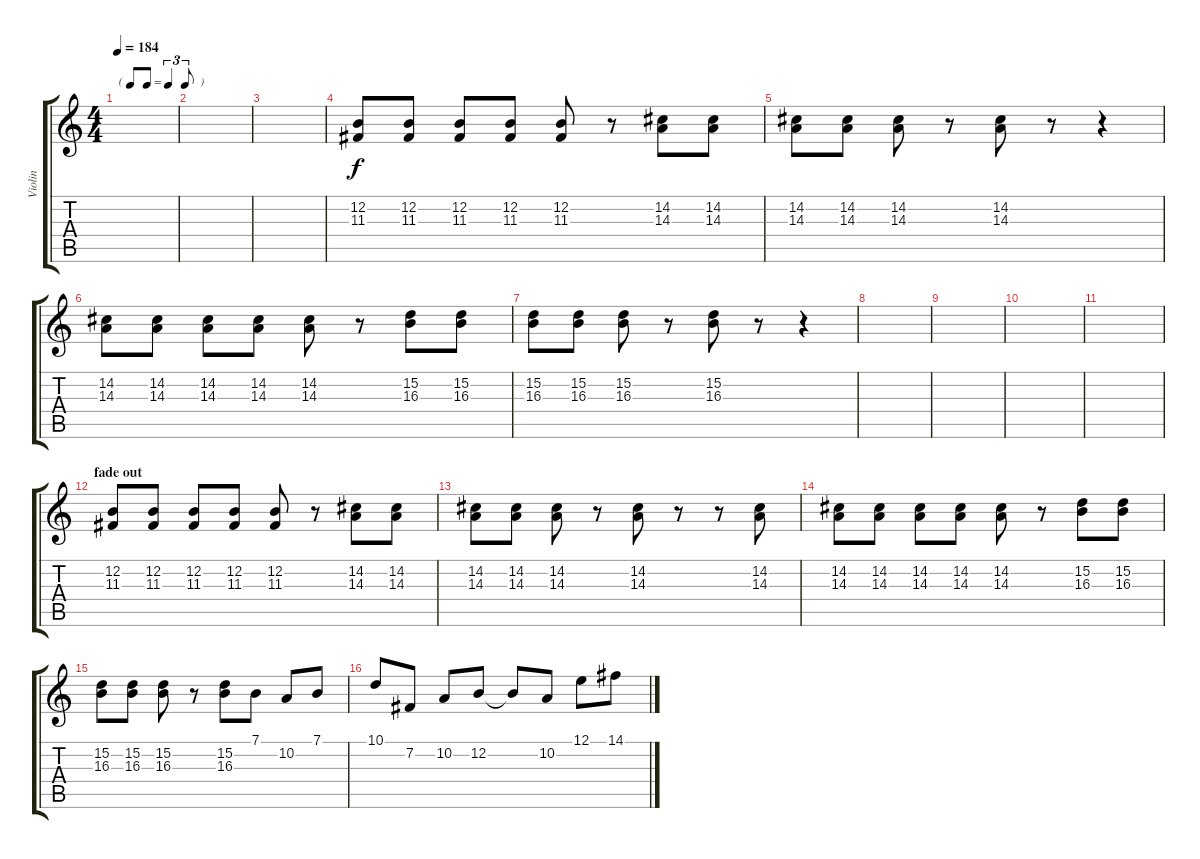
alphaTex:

\track ("Violin" "Violin") {instrument violin}
\staff {score tabs}
\tuning (E4 B3 G3 D3 A2 E2) {hide}
\ts (4 4)
\tf triplet8th
\tempo 184
\clef g2
\ks c
|
|
|
\section ("" "")
(12.2 11.3).8{volume 6} (12.2 11.3).8 (12.2 11.3).8 (12.2 11.3).8 (12.2 11.3).8 r.8 (14.2 14.3).8 (14.2 14.3).8 |
(14.2 14.3).8 (14.2 14.3).8 (14.2 14.3).8 r.8 (14.2 14.3).8 r.8 r.4 |
(14.2 14.3).8{volume 6} (14.2 14.3).8 (14.2 14.3).8 (14.2 14.3).8 (14.2 14.3).8 r.8 (15.2 16.3).8 (15.2 16.3).8 |
(15.2 16.3).8 (15.2 16.3).8 (15.2 16.3).8 r.8 (15.2 16.3).8 r.8 r.4 |
|
|
|
|
\section ("" "fade out")
(12.2 11.3).8{volume 6} (12.2 11.3).8 (12.2 11.3).8 (12.2 11.3).8 (12.2 11.3).8 r.8 (14.2 14.3).8 (14.2 14.3).8 |
(14.2 14.3).8 (14.2 14.3).8 (14.2 14.3).8 r.8 (14.2 14.3).8 r.8 r.8 (14.2 14.3).8 |
(14.2 14.3).8{volume 6} (14.2 14.3).8 (14.2 14.3).8 (14.2 14.3).8 (14.2 14.3).8 r.8 (15.2 16.3).8 (15.2 16.3).8 |
(15.2 16.3).8 (15.2 16.3).8 (15.2 16.3).8 r.8 (15.2 16.3).8 7.1.8 10.2.8 7.1.8 |
10.1.8{volume 4} 7.2.8 10.2.8 12.2.8 12.2{t}.8 10.2.8 12.1.8 14.1.8
